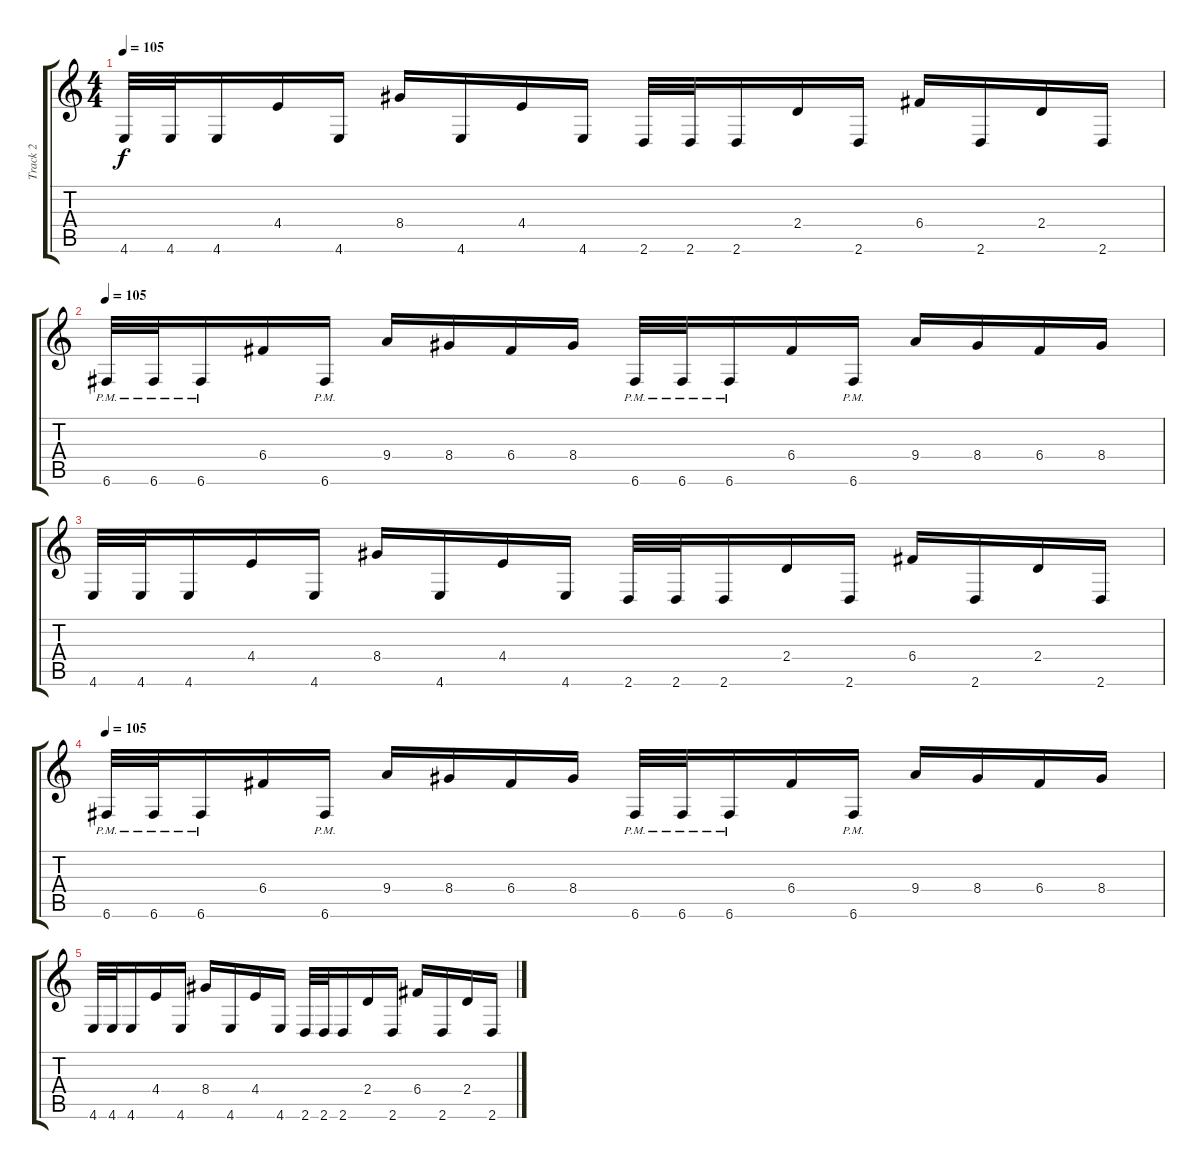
\track ("Track 2" "Track 2") {instrument distortionguitar}
\staff {score tabs}
\tuning (D4 A3 F3 C3 G2 C2) {hide}
\ts (4 4)
\tempo 105
\clef g2
\ks c
4.6.32{dy f} 4.6.32 4.6.16 4.4.16 4.6.16 8.4.16 4.6.16 4.4.16 4.6.16 2.6.32 2.6.32 2.6.16 2.4.16 2.6.16 6.4.16 2.6.16 2.4.16 2.6.16 |
\tempo 105
6.6{pm}.32 6.6{pm}.32 6.6{pm}.16 6.4.16 6.6{pm}.16 9.4.16 8.4.16 6.4.16 8.4.16 6.6{pm}.32 6.6{pm}.32 6.6{pm}.16 6.4.16 6.6{pm}.16 9.4.16 8.4.16 6.4.16 8.4.16 |
4.6.32 4.6.32 4.6.16 4.4.16 4.6.16 8.4.16 4.6.16 4.4.16 4.6.16 2.6.32 2.6.32 2.6.16 2.4.16 2.6.16 6.4.16 2.6.16 2.4.16 2.6.16 |
\tempo 105
6.6{pm}.32 6.6{pm}.32 6.6{pm}.16 6.4.16 6.6{pm}.16 9.4.16 8.4.16 6.4.16 8.4.16 6.6{pm}.32 6.6{pm}.32 6.6{pm}.16 6.4.16 6.6{pm}.16 9.4.16 8.4.16 6.4.16 8.4.16 |
4.6.32 4.6.32 4.6.16 4.4.16 4.6.16 8.4.16 4.6.16 4.4.16 4.6.16 2.6.32 2.6.32 2.6.16 2.4.16 2.6.16 6.4.16 2.6.16 2.4.16 2.6.16
